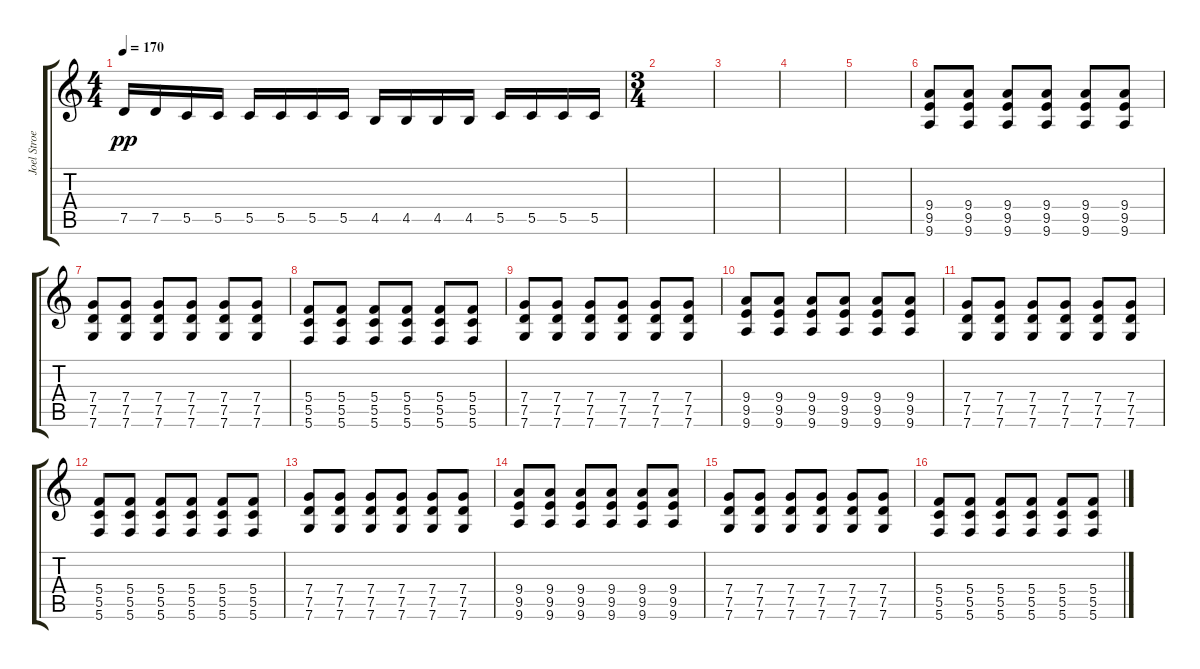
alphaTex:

\track ("Joel Stroetzel" "Joel Stroe") {instrument distortionguitar}
\staff {score tabs}
\tuning (D4 A3 F3 C3 G2 C2) {hide}
\ts (4 4)
\tempo 170
\clef g2
\ks c
7.5.16{dy pp} 7.5.16 5.5.16 5.5.16 5.5.16 5.5.16 5.5.16 5.5.16 4.5.16 4.5.16 4.5.16 4.5.16 5.5.16 5.5.16 5.5.16 5.5.16 |
\ts (3 4)
|
|
|
|
(9.4 9.5 9.6).8 (9.4 9.5 9.6).8 (9.4 9.5 9.6).8 (9.4 9.5 9.6).8 (9.4 9.5 9.6).8 (9.4 9.5 9.6).8 |
(7.4 7.5 7.6).8 (7.4 7.5 7.6).8 (7.4 7.5 7.6).8 (7.4 7.5 7.6).8 (7.4 7.5 7.6).8 (7.4 7.5 7.6).8 |
(5.4 5.5 5.6).8 (5.4 5.5 5.6).8 (5.4 5.5 5.6).8 (5.4 5.5 5.6).8 (5.4 5.5 5.6).8 (5.4 5.5 5.6).8 |
(7.4 7.5 7.6).8 (7.4 7.5 7.6).8 (7.4 7.5 7.6).8 (7.4 7.5 7.6).8 (7.4 7.5 7.6).8 (7.4 7.5 7.6).8 |
(9.4 9.5 9.6).8 (9.4 9.5 9.6).8 (9.4 9.5 9.6).8 (9.4 9.5 9.6).8 (9.4 9.5 9.6).8 (9.4 9.5 9.6).8 |
(7.4 7.5 7.6).8 (7.4 7.5 7.6).8 (7.4 7.5 7.6).8 (7.4 7.5 7.6).8 (7.4 7.5 7.6).8 (7.4 7.5 7.6).8 |
(5.4 5.5 5.6).8 (5.4 5.5 5.6).8 (5.4 5.5 5.6).8 (5.4 5.5 5.6).8 (5.4 5.5 5.6).8 (5.4 5.5 5.6).8 |
(7.4 7.5 7.6).8 (7.4 7.5 7.6).8 (7.4 7.5 7.6).8 (7.4 7.5 7.6).8 (7.4 7.5 7.6).8 (7.4 7.5 7.6).8 |
(9.4 9.5 9.6).8 (9.4 9.5 9.6).8 (9.4 9.5 9.6).8 (9.4 9.5 9.6).8 (9.4 9.5 9.6).8 (9.4 9.5 9.6).8 |
(7.4 7.5 7.6).8 (7.4 7.5 7.6).8 (7.4 7.5 7.6).8 (7.4 7.5 7.6).8 (7.4 7.5 7.6).8 (7.4 7.5 7.6).8 |
(5.4 5.5 5.6).8 (5.4 5.5 5.6).8 (5.4 5.5 5.6).8 (5.4 5.5 5.6).8 (5.4 5.5 5.6).8 (5.4 5.5 5.6).8
